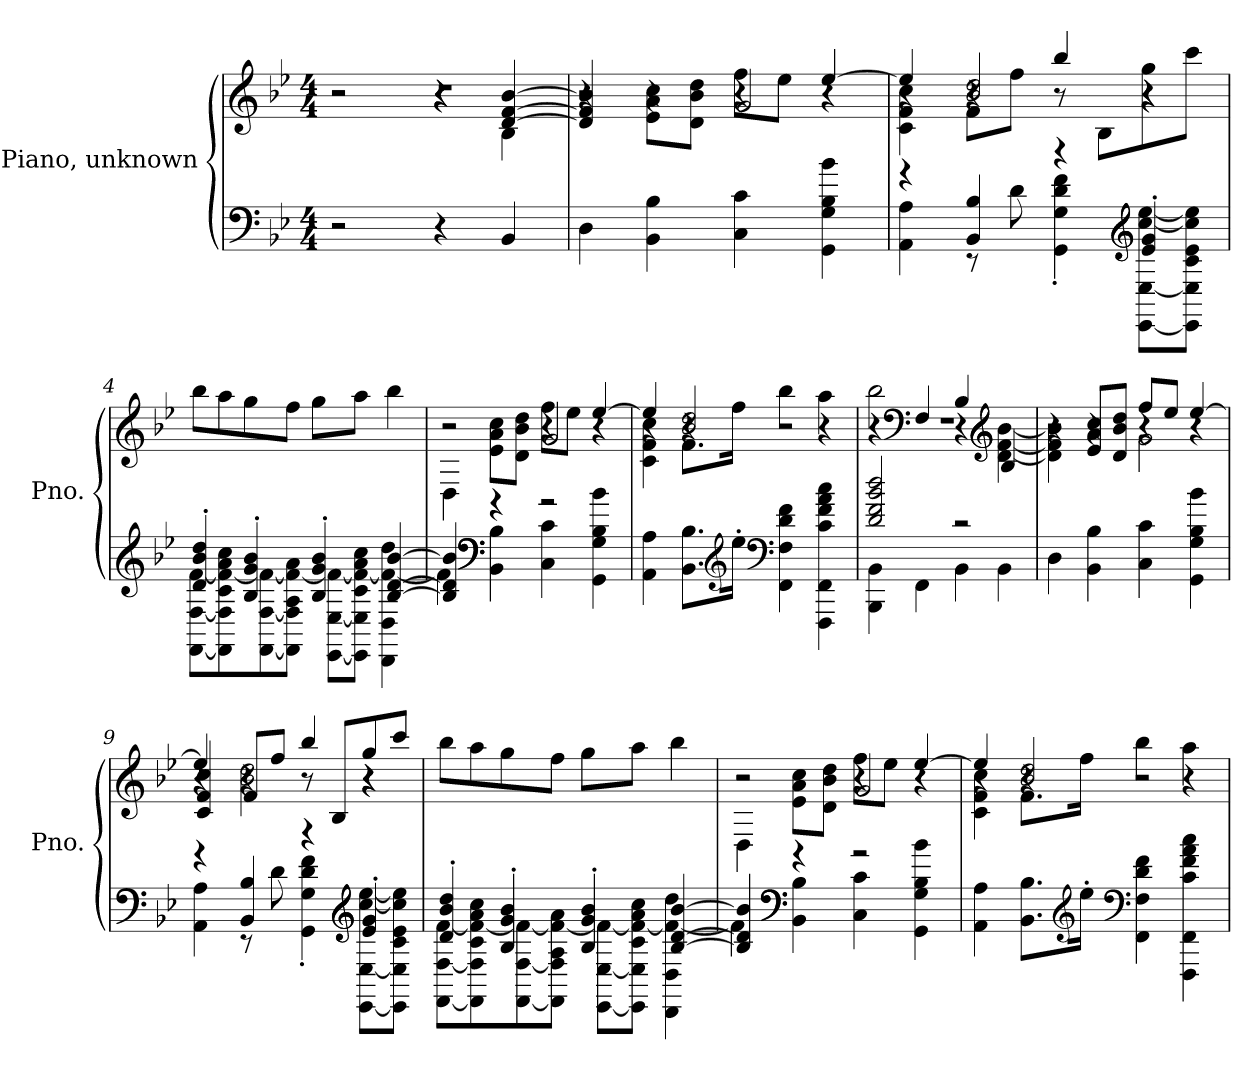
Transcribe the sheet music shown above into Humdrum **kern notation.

**kern	**kern
*part1	*part1
*staff2	*staff1
*I"Piano, unknown	*
*I'Pno.	*
*clefF4	*clefG2
*k[b-e-]	*k[b-e-]
*M4/4	*M4/4
*MM120	*MM120
=1	=1
*	*^
*	*	*^
2r	1r	2r	2r
4r	.	4r	4r
4BB-/	.	4B-\	[4d/ [4f/ [4b-/
=2	=2	=2	=2
4D\	2r	4r	4d/] 4f/] 4b-/]
4BB-\ 4B-\	.	8e-\ 8a\ 8cc\L	4r
.	.	8d\ 8b-\ 8dd\J	.
4C\ 4c\	4r	8ff\L	2g/
.	.	8ee-\J	.
4GG\ 4G\ 4B-\ 4b-\	[4ee-/	4r	.
=3	=3	=3	=3
*^	*	*	*
4r	4AA\ 4A\	4ee-/]	4c\ 4f\ 4cc\	4r
4BB-/ 4B-/	8r	4r	8f\L	2b-/ 2dd/
.	8d\	.	8ff\J	.
4r	4GG\' 4G\' 4d\' 4f\'	4bb-/	8r	.
.	.	.	8B-\L	.
*clefG2	*	*	*	*
4e-/' 4g/'	[8EE-\ [8E-\ [8cc\ [8ee-\L	4r	8gg\	4r
.	8EE-\] 8E-\] 8c\ 8e-\ 8cc\] 8ee-\]J	.	8ccc\J	.
*	*	*v	*v	*v
=4	=4	=4
4d/' 4b-/' 4dd/'	[8FF\ [8F\ [8f\L	8bb-\L
.	8FF\] 8F\] 8c\ 8f\_ 8a\ 8cc\	8aa\
4B-/' 4g/' 4b-/'	[8FF\ [8F\ 8f\_	8gg\
.	8FF\] 8F\] 8A\ 8f\_ 8a\J	8ff\J
4B-/' 4g/' 4b-/'	[8EE-\ [8E-\ 8f\_L	8gg\L
.	8EE-\] 8E-\] 8c\ 8f\_ 8a\ 8cc\J	8aa\J
[4B-/ [4d/ [4b-/	4DD\ 4D\ 4f\_ 4dd\	4bb-\
!!LO:LB:g=z
=5	=5	=5
*	*	*^
*	*	*	*^
4B-/] 4d/] 4b-/]	4f\]	2r	4D\	2r
*clefF4	*	*	*	*
4r	4BB-\ 4B-\	.	8e-\ 8a\ 8cc\L	.
.	.	.	8d\ 8b-\ 8dd\J	.
2r	4C\ 4c\	4r	8ff\L	2g/
.	.	.	8ee-\J	.
.	4GG\ 4G\ 4B-\ 4b-\	[4ee-/	4r	.
*v	*v	*	*	*
=6	=6	=6	=6
4AA\ 4A\	4ee-/]	4c\ 4f\ 4cc\	4r
8.BB-\ 8.B-\L	4r	8.f\L	2b-/ 2dd/
*clefG2	*	*	*
16ee-'\Jk	.	16ff\Jk	.
*clefF4	*	*	*
4FF\ 4F\ 4d\ 4f\	2r	4bb-\	.
4FFF\ 4FF\ 4c\ 4f\ 4a\ 4cc\	.	4aa\	4r
=7	=7	=7	=7
*^	*	*	*
2d/ 2f/ 2b-/ 2dd/	4BBB-\ 4BB-\	1r	2bb-\	4r
*	*	*clefF4	*	*
.	4FF\	.	.	4F/
2r	4BB-\	.	4r	4B-/
*	*	*clefG2	*	*
.	4BB-\	.	[4d\ [4f\ [4b-\	4B-/
*v	*v	*	*	*
=8	=8	=8	=8
4D\	2r	4d\] 4f\] 4b-\]	4r
4BB-\ 4B-\	.	4r	8e-/ 8a/ 8cc/L
.	.	.	8d/ 8b-/ 8dd/J
4C\ 4c\	4r	2g\	8ff/L
.	.	.	8ee-/J
4GG\ 4G\ 4B-\ 4b-\	[4ee-/	.	4r
!!LO:LB:g=z	!!	!!
=9	=9	=9	=9
*^	*	*	*
4r	4AA\ 4A\	4ee-/]	4r	4c/ 4f/ 4cc/
4BB-/ 4B-/	8r	4r	2b-\ 2dd\	8f/L
.	8d\	.	.	8ff/J
4r	4GG\' 4G\' 4d\' 4f\'	4bb-/	.	8r
.	.	.	.	8B-/L
*clefG2	*	*	*	*
4e-/' 4g/'	[8EE-\ [8E-\ [8cc\ [8ee-\L	4r	4r	8gg/
.	8EE-\] 8E-\] 8c\ 8e-\ 8cc\] 8ee-\]J	.	.	8ccc/J
*	*	*v	*v	*v
=10	=10	=10
4d/' 4b-/' 4dd/'	[8FF\ [8F\ [8f\L	8bb-\L
.	8FF\] 8F\] 8c\ 8f\_ 8a\ 8cc\	8aa\
4B-/' 4g/' 4b-/'	[8FF\ [8F\ 8f\_	8gg\
.	8FF\] 8F\] 8A\ 8f\_ 8a\J	8ff\J
4B-/' 4g/' 4b-/'	[8EE-\ [8E-\ 8f\_L	8gg\L
.	8EE-\] 8E-\] 8c\ 8f\_ 8a\ 8cc\J	8aa\J
[4B-/ [4d/ [4b-/	4DD\ 4D\ 4f\_ 4dd\	4bb-\
=11	=11	=11
*	*	*^
*	*	*	*^
4B-/] 4d/] 4b-/]	4f\]	2r	4D\	2r
*clefF4	*	*	*	*
4r	4BB-\ 4B-\	.	8e-\ 8a\ 8cc\L	.
.	.	.	8d\ 8b-\ 8dd\J	.
2r	4C\ 4c\	4r	8ff\L	2g/
.	.	.	8ee-\J	.
.	4GG\ 4G\ 4B-\ 4b-\	[4ee-/	4r	.
*v	*v	*	*	*
=12	=12	=12	=12
4AA\ 4A\	4ee-/]	4c\ 4f\ 4cc\	4r
8.BB-\ 8.B-\L	4r	8.f\L	2b-/ 2dd/
*clefG2	*	*	*
16ee-'\Jk	.	16ff\Jk	.
*clefF4	*	*	*
4FF\ 4F\ 4d\ 4f\	2r	4bb-\	.
4FFF\ 4FF\ 4c\ 4f\ 4a\ 4cc\	.	4aa\	4r
*	*v	*v	*v
=	=
*-	*-
